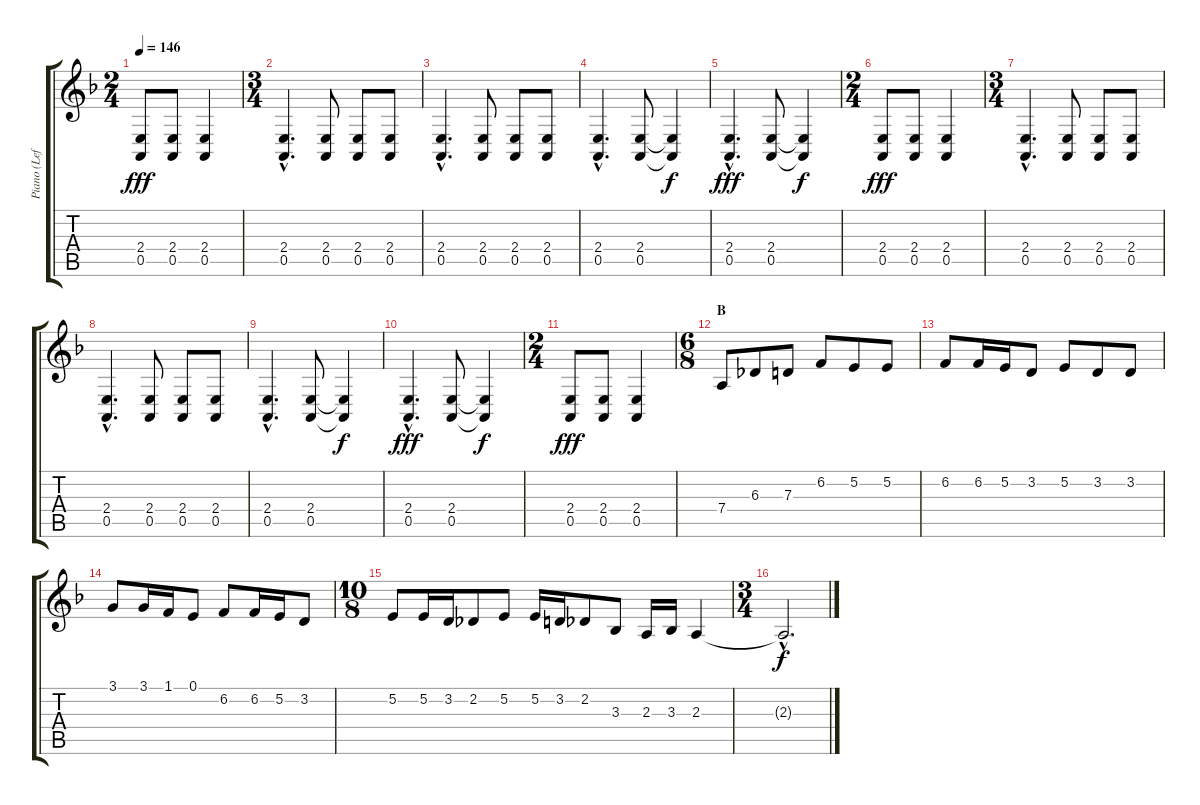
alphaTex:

\track ("Piano (Left Hand)" "Piano (Lef") {instrument acousticgrandpiano}
\staff {score tabs}
\tuning (E4 B3 G3 D3 A2 E2) {hide}
\ts (2 4)
\tempo 146
\clef g2
\ks f
(2.4 0.5).8{dy fff} (2.4 0.5).8 (2.4 0.5).4 |
\ts (3 4)
(2.4{hac} 0.5{hac}).4{d} (2.4 0.5).8 (2.4 0.5).8 (2.4 0.5).8 |
(2.4{hac} 0.5{hac}).4{d} (2.4 0.5).8 (2.4 0.5).8 (2.4 0.5).8 |
(2.4{hac} 0.5{hac}).4{d} (2.4 0.5).8 (2.4{t} 0.5{t}).4{dy f} |
(2.4{hac} 0.5{hac}).4{d dy fff} (2.4 0.5).8 (2.4{t} 0.5{t}).4{dy f} |
\ts (2 4)
(2.4 0.5).8{dy fff} (2.4 0.5).8 (2.4 0.5).4 |
\ts (3 4)
(2.4{hac} 0.5{hac}).4{d} (2.4 0.5).8 (2.4 0.5).8 (2.4 0.5).8 |
(2.4{hac} 0.5{hac}).4{d} (2.4 0.5).8 (2.4 0.5).8 (2.4 0.5).8 |
(2.4{hac} 0.5{hac}).4{d} (2.4 0.5).8 (2.4{t} 0.5{t}).4{dy f} |
(2.4{hac} 0.5{hac}).4{d dy fff} (2.4 0.5).8 (2.4{t} 0.5{t}).4{dy f} |
\ts (2 4)
(2.4 0.5).8{dy fff} (2.4 0.5).8 (2.4 0.5).4 |
\ts (6 8)
\section ("" "B")
7.4.8 6.3.8 7.3.8 6.2.8 5.2.8 5.2.8 |
6.2.8 6.2.16 5.2.16 3.2.8 5.2.8 3.2.8 3.2.8 |
3.1.8 3.1.16 1.1.16 0.1.8 6.2.8 6.2.16 5.2.16 3.2.8 |
\ts (10 8)
5.2.8 5.2.16 3.2.16 2.2.8 5.2.8 5.2.16 3.2.16 2.2.8 3.3.8 2.3.16 3.3.16 2.3.4 |
\ts (3 4)
2.3{hac t}.2{d dy f}
